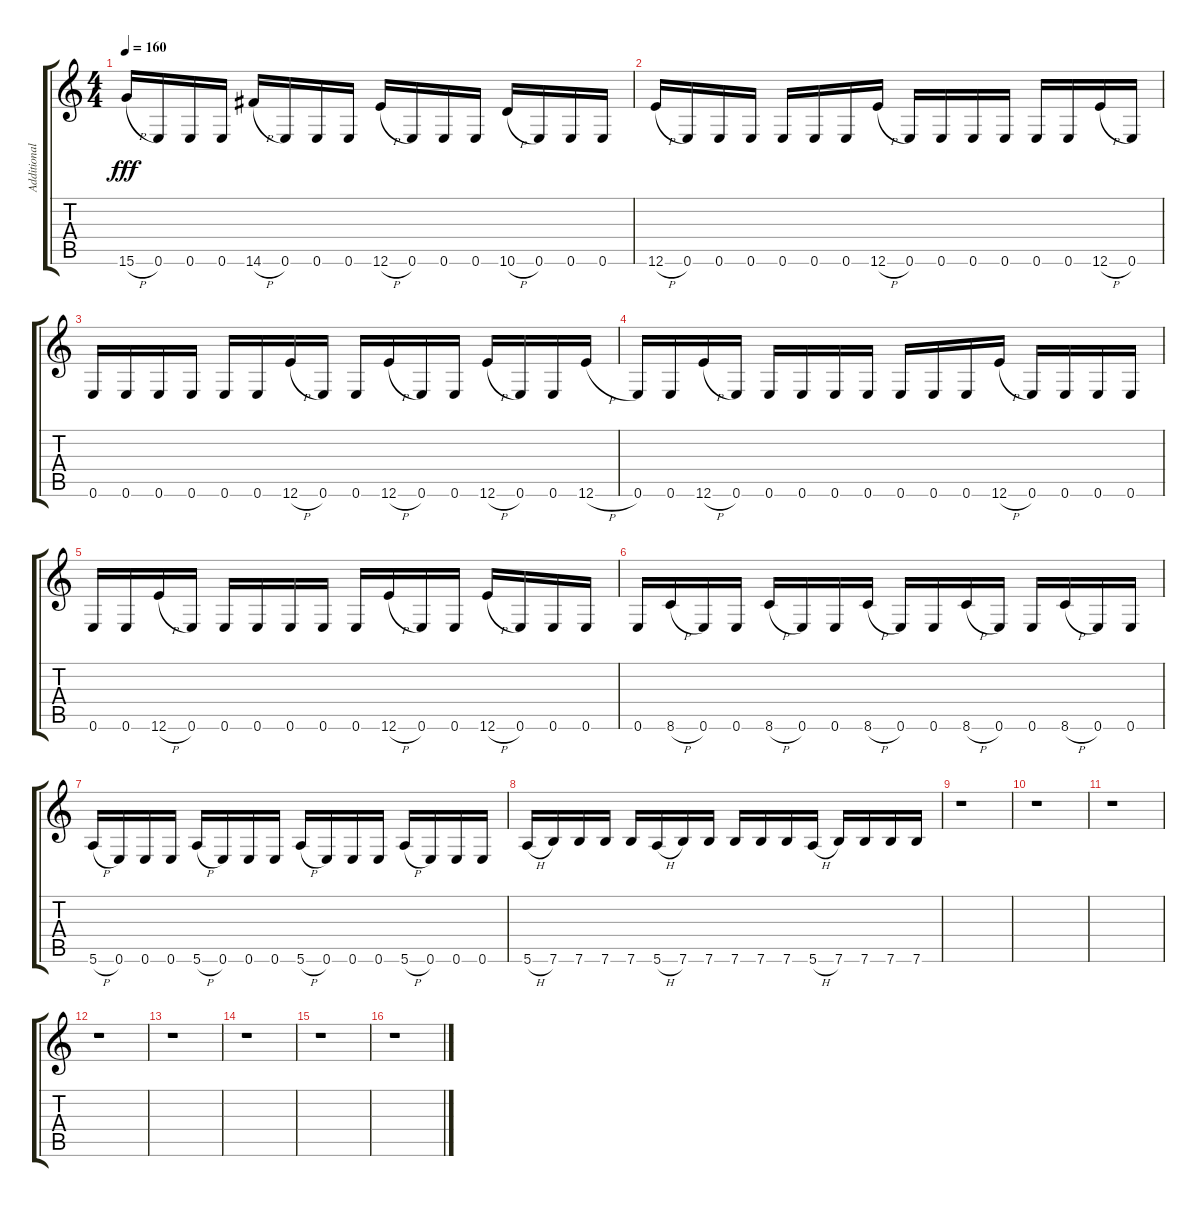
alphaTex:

\track ("Additional Guitar" "Additional") {instrument overdrivenguitar}
\staff {score tabs}
\tuning (E4 B3 G3 D3 A2 E2) {hide}
\ts (4 4)
\tempo 160
\clef g2
\ks c
15.6{h}.16{dy fff} 0.6.16 0.6.16 0.6.16 14.6{h}.16 0.6.16 0.6.16 0.6.16 12.6{h}.16 0.6.16 0.6.16 0.6.16 10.6{h}.16 0.6.16 0.6.16 0.6.16 |
12.6{h}.16{instrument electricguitarmuted} 0.6.16 0.6.16 0.6.16 0.6.16 0.6.16 0.6.16 12.6{h}.16 0.6.16 0.6.16 0.6.16 0.6.16 0.6.16 0.6.16 12.6{h}.16 0.6.16 |
0.6.16 0.6.16 0.6.16 0.6.16 0.6.16 0.6.16 12.6{h}.16 0.6.16 0.6.16 12.6{h}.16 0.6.16 0.6.16 12.6{h}.16 0.6.16 0.6.16 12.6{h}.16 |
0.6.16 0.6.16 12.6{h}.16 0.6.16 0.6.16 0.6.16 0.6.16 0.6.16 0.6.16 0.6.16 0.6.16 12.6{h}.16 0.6.16 0.6.16 0.6.16 0.6.16 |
0.6.16{instrument electricguitarmuted} 0.6.16 12.6{h}.16 0.6.16 0.6.16 0.6.16 0.6.16 0.6.16 0.6.16 12.6{h}.16 0.6.16 0.6.16 12.6{h}.16 0.6.16 0.6.16 0.6.16 |
0.6.16 8.6{h}.16 0.6.16 0.6.16 8.6{h}.16 0.6.16 0.6.16 8.6{h}.16 0.6.16 0.6.16 8.6{h}.16 0.6.16 0.6.16 8.6{h}.16 0.6.16 0.6.16 |
5.6{h}.16{instrument electricguitarmuted} 0.6.16 0.6.16 0.6.16 5.6{h}.16 0.6.16 0.6.16 0.6.16 5.6{h}.16 0.6.16 0.6.16 0.6.16 5.6{h}.16 0.6.16 0.6.16 0.6.16 |
5.6{h}.16{instrument overdrivenguitar} 7.6.16 7.6.16 7.6.16 7.6.16 5.6{h}.16 7.6.16 7.6.16 7.6.16 7.6.16 7.6.16 5.6{h}.16 7.6.16 7.6.16 7.6.16 7.6.16 |
r.1{instrument overdrivenguitar} |
r.1 |
r.1 |
r.1 |
r.1 |
r.1 |
r.1 |
r.1
